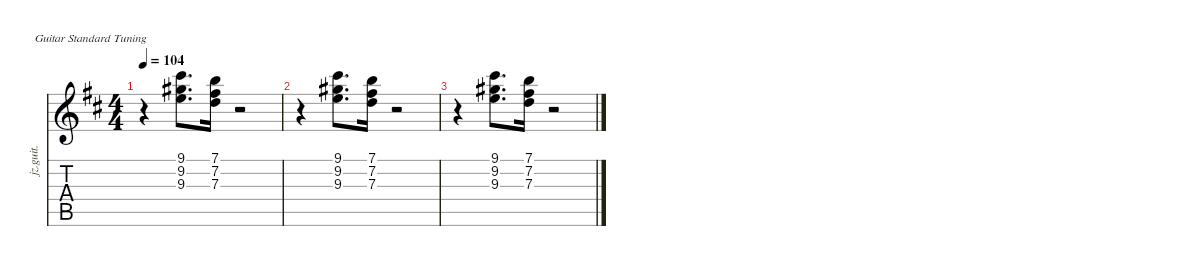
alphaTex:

\defaultSystemsLayout 4
\hideDynamics
\bracketExtendMode nobrackets
\otherSystemsTrackNameOrientation horizontal
\track ("Rhodes" "jz.guit.") {instrument electricguitarjazz}
\staff {score tabs}
\tuning (E4 B3 G3 D3 A2 E2)
\ts (4 4)
\tempo 104
\clef g2
\ks d
r.4{dy f} (9.1{acc #} 9.2{acc #} 9.3{acc forcenatural}).8{d} (7.1{acc forcenatural} 7.2{acc #} 7.3{acc forcenatural}).16 r.2 |
r.4 (9.1{acc #} 9.2{acc #} 9.3{acc forcenatural}).8{d} (7.1{acc forcenatural} 7.2{acc #} 7.3{acc forcenatural}).16 r.2 |
r.4 (9.1{acc #} 9.2{acc #} 9.3{acc forcenatural}).8{d} (7.1{acc forcenatural} 7.2{acc #} 7.3{acc forcenatural}).16 r.2
